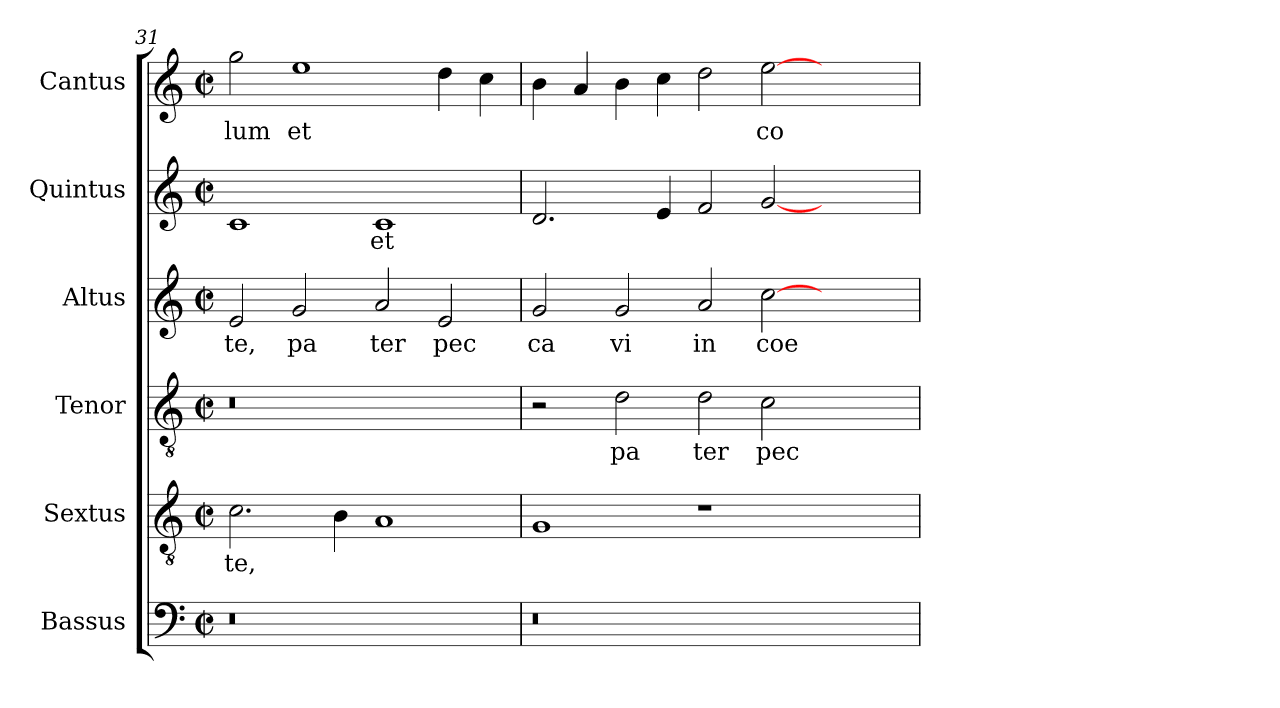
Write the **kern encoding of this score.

**kern	**kern	**text	**kern	**text	**kern	**text	**kern	**text	**kern	**text
*part6	*part5	*part5	*part4	*part4	*part3	*part3	*part2	*part2	*part1	*part1
*staff6	*staff5	*staff5	*staff4	*staff4	*staff3	*staff3	*staff2	*staff2	*staff1	*staff1
*I"Bassus	*I"Sextus	*	*I"Tenor	*	*I"Altus	*	*I"Quintus	*	*I"Cantus	*
*clefF4	*clefGv2	*	*clefGv2	*	*clefG2	*	*clefG2	*	*clefG2	*
*M2/2	*M2/2	*	*M2/2	*	*M2/2	*	*M2/2	*	*M2/2	*
*met(c|)	*met(c|)	*	*met(c|)	*	*met(c|)	*	*met(c|)	*	*met(c|)	*
=31	=31	=31	=31	=31	=31	=31	=31	=31	=31	=31
!	!	!LO:LY:b:cj	!	!	!	!LO:LY:b:cj	!	!	!	!LO:LY:b:cj
0r	2.c\	te,	0r	.	2e/	te,	1c	.	2gg\	-lum
!	!	!	!	!	!	!LO:LY:b:cj	!	!	!	!LO:LY:b:cj
.	.	.	.	.	2g/	pa	.	.	1ee	et
.	4B\	.	.	.	.	.	.	.	.	.
!	!	!	!	!	!	!LO:LY:b:cj	!	!LO:LY:b:cj	!	!
.	1A	.	.	.	2a/	ter	1c	et	.	.
!	!	!	!	!	!	!LO:LY:b:cj	!	!	!	!
.	.	.	.	.	2e/	pec	.	.	4dd\	.
.	.	.	.	.	.	.	.	.	4cc\	.
=32	=32	=32	=32	=32	=32	=32	=32	=32	=32	=32
!	!	!	!	!	!	!LO:LY:b:cj	!	!	!	!
0r	1G	.	2r	.	2g/	ca	2.d/	.	4b\	.
.	.	.	.	.	.	.	.	.	4a/	.
!	!	!	!	!LO:LY:b:cj	!	!LO:LY:b:cj	!	!	!	!
.	.	.	2d\	pa	2g/	vi	.	.	4b\	.
.	.	.	.	.	.	.	4e/	.	4cc\	.
!	!LO:N:vis=1	!	!	!LO:LY:b:cj	!	!LO:LY:b:cj	!	!	!	!
.	0r	.	2d\	ter	2a/	in	2f/	.	2dd\	.
!	!	!	!	!LO:LY:b:cj	!	!LO:LY:b	!	!	!	!LO:LY:b:cj
.	.	.	2c\	pec	[<2cc\	coe	[>2g/	.	[>2ee\	co-
1ryy	.	.	1ryy	.	1ryy	.	1ryy	.	1ryy	.
=	=	=	=	=	=	=	=	=	=	=
*-	*-	*-	*-	*-	*-	*-	*-	*-	*-	*-
